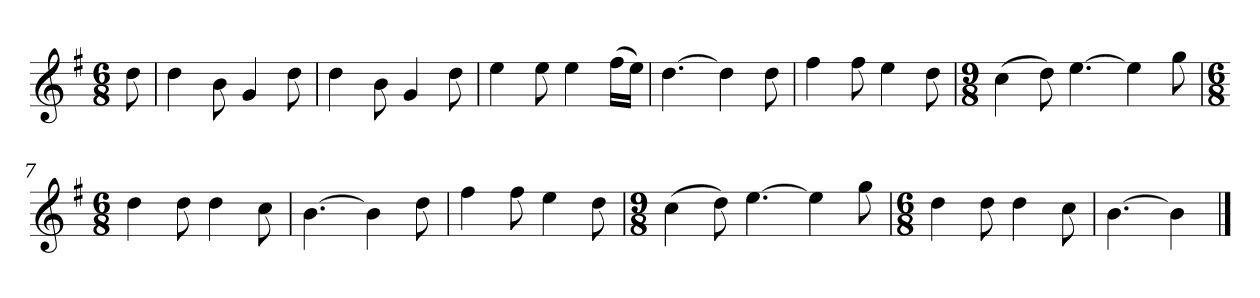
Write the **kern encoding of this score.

**kern
*part1
*staff1
*k[f#]
*M6/8
*MM120
=
8dd
=1
4dd
8b
4g
8dd
=2
4dd
8b
4g
8dd
=3
4ee
8ee
4ee
(16ff#LL
16eeJJ)
=4
[4.dd
4dd]
8dd
=5
4ff#
8ff#
4ee
8dd
=6
*M9/8
(4cc
8dd)
[4.ee
4ee]
8gg
=7
*M6/8
4dd
8dd
4dd
8cc
=8
[4.b
4b]
8dd
=9
4ff#
8ff#
4ee
8dd
=10
*M9/8
(4cc
8dd)
[4.ee
4ee]
8gg
=11
*M6/8
4dd
8dd
4dd
8cc
=12
[4.b
4b]
==
*-
